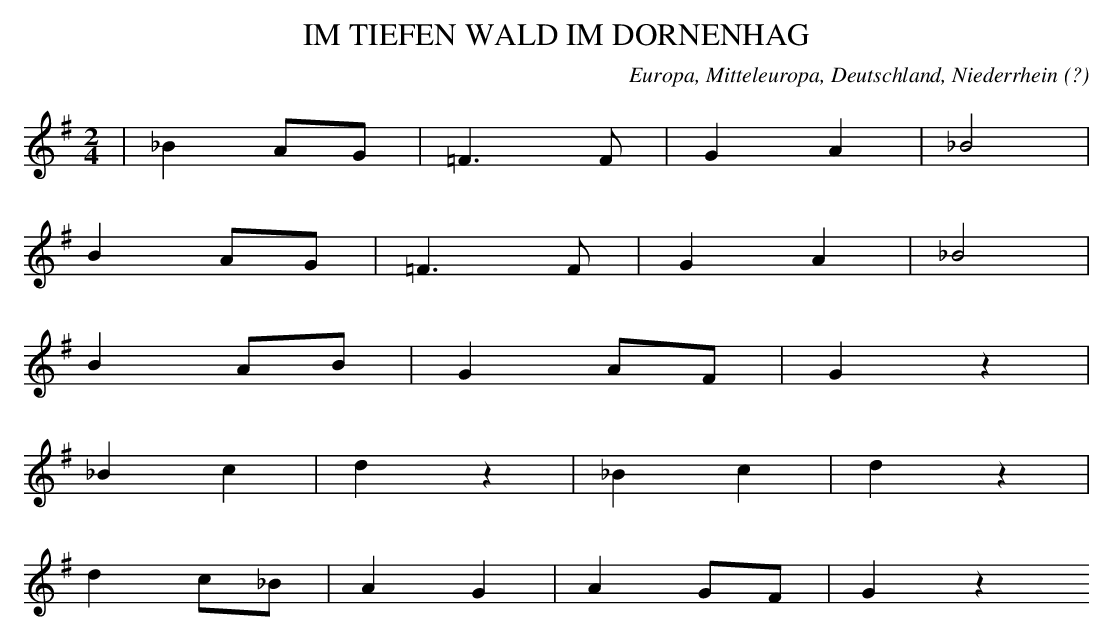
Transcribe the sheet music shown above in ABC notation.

X:1
T: IM TIEFEN WALD IM DORNENHAG
O: Europa, Mitteleuropa, Deutschland, Niederrhein (?)
M: 2/4
L: 1/8
K: G
 | _B2AG | =F3F | G2A2 | _B4 |
B2AG | =F3F | G2A2 | _B4 |
B2AB | G2AF | G2z2 |
_B2c2 | d2z2 | _B2c2 | d2z2 |
d2c_B | A2G2 | A2GF | G2z2
